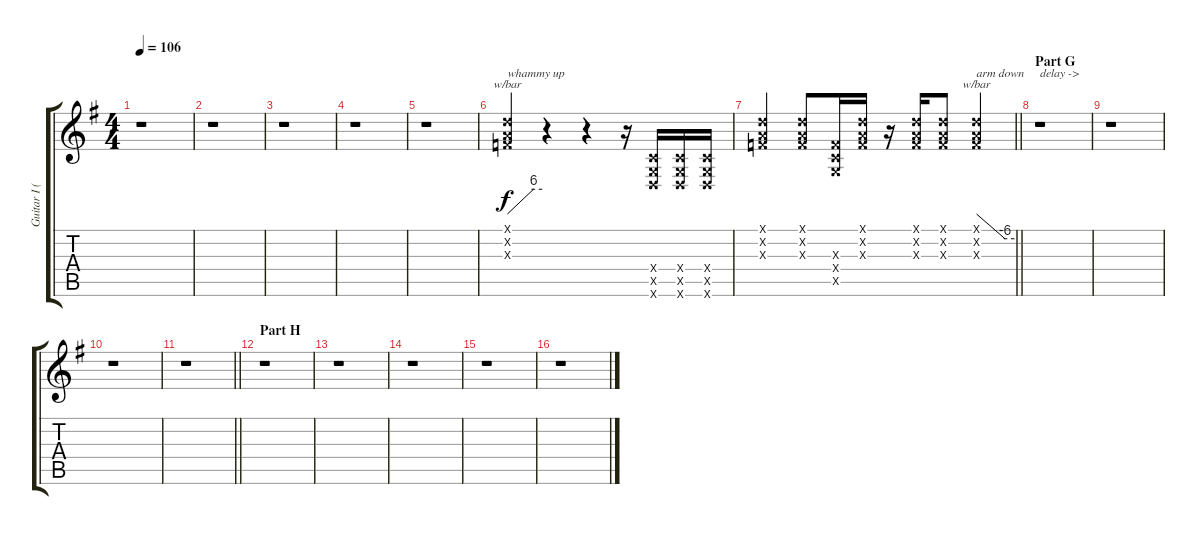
\track ("Guitar I (Sugizo)" "Guitar I (") {instrument distortionguitar}
\staff {score tabs}
\tuning (D4 A3 F3 C3 G2 D2) {hide}
\ts (4 4)
\tempo 106
\clef g2
\ks g
r.1{dy f} |
r.1 |
r.1 |
r.1 |
r.1 |
(0.1{x} 0.2{x} 0.3{x}).4{tbe (custom default 0 0 45 24 60 24) txt "whammy up"} r.4 r.4 r.16 (0.4{x} 0.5{x} 0.6{x}).16 (0.4{x} 0.5{x} 0.6{x}).16 (0.4{x} 0.5{x} 0.6{x}).16 |
\barLineRight lightlight
(0.1{x} 0.2{x} 0.3{x}).4 (0.1{x} 0.2{x} 0.3{x}).8 (0.3{x} 0.4{x} 0.5{x}).16 (0.1{x} 0.2{x} 0.3{x}).16 r.16 (0.1{x} 0.2{x} 0.3{x}).16 (0.1{x} 0.2{x} 0.3{x}).8 (0.1{x} 0.2{x} 0.3{x}).4{tbe (custom default 0 0 45 -24 60 -24) txt "arm down"} |
\section ("" "Part G")
r.1{txt "delay ->"} |
r.1 |
r.1 |
\barLineRight lightlight
r.1 |
\section ("" "Part H")
r.1 |
r.1 |
r.1 |
r.1 |
r.1
